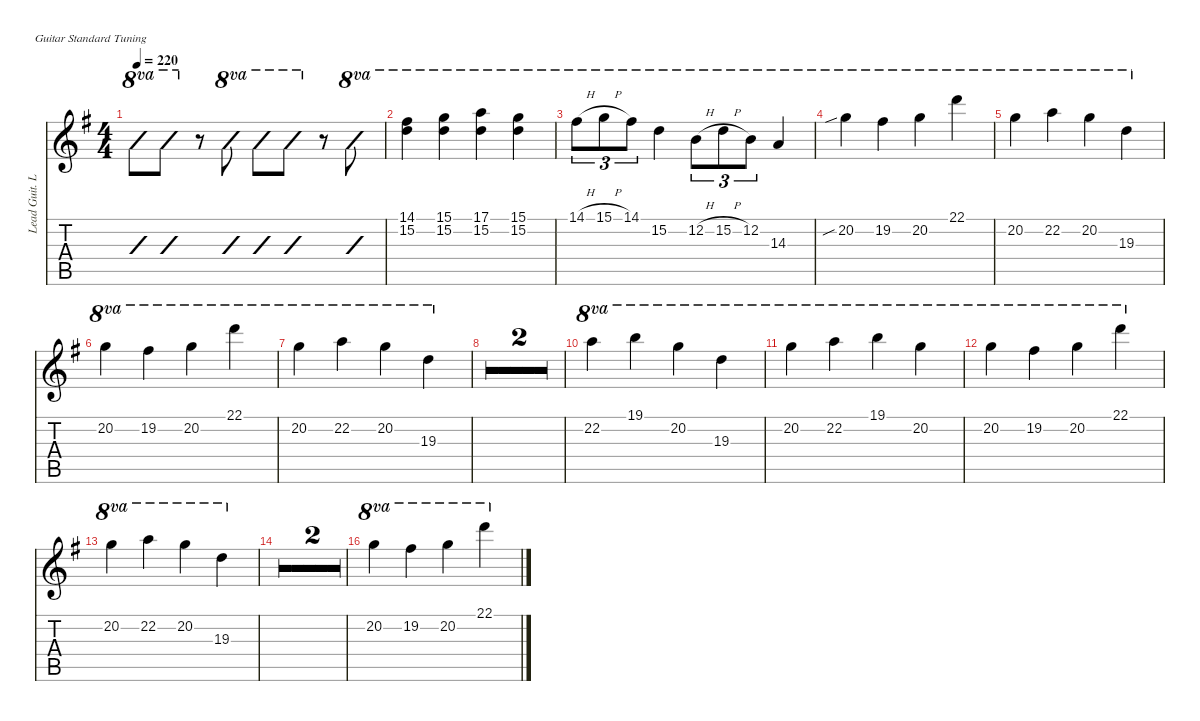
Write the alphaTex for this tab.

\hideDynamics
\bracketExtendMode nobrackets
\multiBarRest
\otherSystemsTrackNameOrientation horizontal
\track ("Lead Guit. L" "Lead Guit. L") {defaultSystemsLayout 4 multiBarRest instrument distortionguitar}
\staff {score tabs}
\tuning (E4 B3 G3 D3 A2 E2)
\ts (4 4)
\tempo 220
\clef g2
\scale
0.951829
\ks g
(15.2{acc forcenatural} 15.1{acc forcenatural}).8{ot 8va dy f slashed beam Down} (15.2{acc forcenatural} 15.1{acc forcenatural}).8{ot 8va slashed beam Down} r.8{slashed beam Down} (15.2{acc forcenatural} 15.1{acc forcenatural}).8{ot 8va slashed beam Down} (15.2{acc forcenatural} 15.1{acc forcenatural}).8{ot 8va slashed beam Down} (15.2{acc forcenatural} 15.1{acc forcenatural}).8{ot 8va slashed beam Down} r.8{slashed beam Down} (15.2{acc forcenatural} 15.1{acc forcenatural}).8{ot 8va slashed beam Down} |
\scale
0.945582 (14.1{acc #} 15.2{acc forcenatural}).4{ot 8va beam Down} (15.2{acc forcenatural} 15.1{acc forcenatural}).4{ot 8va beam Down} (17.1{acc forcenatural} 15.2{acc forcenatural}).4{ot 8va beam Down} (15.1{acc forcenatural} 15.2{acc forcenatural}).4{ot 8va beam Down} |
\scale
0.9514 14.1{h acc #}.8{tu (3 2) ot 8va beam Down} 15.1{h acc forcenatural}.8{tu (3 2) ot 8va beam Down} 14.1{acc #}.8{tu (3 2) ot 8va beam Down} 15.2{acc forcenatural}.4{ot 8va beam Down} 12.2{h acc forcenatural}.8{tu (3 2) ot 8va beam Down} 15.2{h acc forcenatural}.8{tu (3 2) ot 8va beam Down} 12.2{acc forcenatural}.8{tu (3 2) ot 8va beam Down} 14.3{acc forcenatural}.4{ot 8va beam Up} |
20.2{sib acc forcenatural}.4{ot 8va beam Down} 19.2{acc #}.4{ot 8va beam Down} 20.2{acc forcenatural}.4{ot 8va beam Down} 22.1{acc forcenatural}.4{ot 8va beam Down} |
20.2{acc forcenatural}.4{ot 8va beam Down} 22.2{acc forcenatural}.4{ot 8va beam Down} 20.2{acc forcenatural}.4{ot 8va beam Down} 19.3{acc forcenatural}.4{ot 8va beam Down} |
20.2{acc forcenatural}.4{ot 8va beam Down} 19.2{acc #}.4{ot 8va beam Down} 20.2{acc forcenatural}.4{ot 8va beam Down} 22.1{acc forcenatural}.4{ot 8va beam Down} |
20.2{acc forcenatural}.4{ot 8va beam Down} 22.2{acc forcenatural}.4{ot 8va beam Down} 20.2{acc forcenatural}.4{ot 8va beam Down} 19.3{acc forcenatural}.4{ot 8va beam Down} |
\simile firstofdouble
\scale
1.14151 |
\simile secondofdouble
\scale
0.953919 |
\simile none
\scale
0.9462 22.2{acc forcenatural}.4{ot 8va beam Down} 19.1{acc forcenatural}.4{ot 8va beam Down} 20.2{acc forcenatural}.4{ot 8va beam Down} 19.3{acc forcenatural}.4{ot 8va beam Down} |
\scale
0.958371 20.2{acc forcenatural}.4{ot 8va beam Down} 22.2{acc forcenatural}.4{ot 8va beam Down} 19.1{acc forcenatural}.4{ot 8va beam Down} 20.2{acc forcenatural}.4{ot 8va beam Down} |
\scale
1.14387 20.2{acc forcenatural}.4{ot 8va beam Down} 19.2{acc #}.4{ot 8va beam Down} 20.2{acc forcenatural}.4{ot 8va beam Down} 22.1{acc forcenatural}.4{ot 8va beam Down} |
\scale
0.950932 20.2{acc forcenatural}.4{ot 8va beam Down} 22.2{acc forcenatural}.4{ot 8va beam Down} 20.2{acc forcenatural}.4{ot 8va beam Down} 19.3{acc forcenatural}.4{ot 8va beam Down} |
\simile firstofdouble
\scale
0.948035 |
\simile secondofdouble
\scale
0.957163 |
\simile none
\scale
1.04511 20.2{acc forcenatural}.4{ot 8va beam Down} 19.2{acc #}.4{ot 8va beam Down} 20.2{acc forcenatural}.4{ot 8va beam Down} 22.1{acc forcenatural}.4{ot 8va beam Down}
